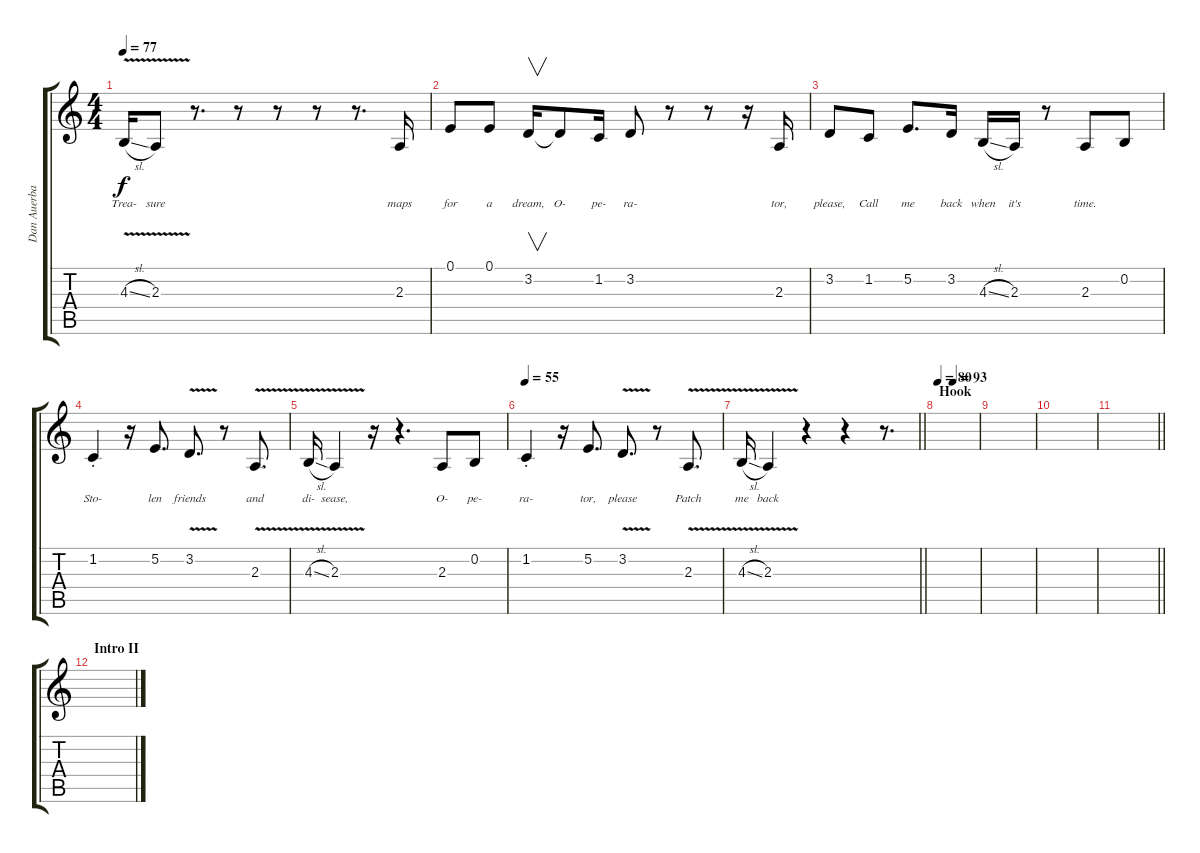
\track ("Dan Auerbach [Vocals]" "Dan Auerba") {instrument clarinet}
\staff {score tabs}
\tuning (E4 B3 G3 D3 A2 E2) {hide}
\ts (4 4)
\tempo 77
\clef g2
\ks c
4.3{v sl}.16{lyrics (0 "Trea-") lyrics (1 "") lyrics (2 "") lyrics (3 "") lyrics (4 "") dy f} 2.3{v}.8{lyrics (0 "sure") lyrics (1 "") lyrics (2 "") lyrics (3 "") lyrics (4 "")} r.8{d} r.8 r.8 r.8 r.8{d} 2.3.16{lyrics (0 "maps") lyrics (1 "") lyrics (2 "") lyrics (3 "") lyrics (4 "")} |
0.1.8{lyrics (0 "for") lyrics (1 "") lyrics (2 "") lyrics (3 "") lyrics (4 "")} 0.1.8{lyrics (0 "a") lyrics (1 "") lyrics (2 "") lyrics (3 "") lyrics (4 "")} 3.2.16{v lyrics (0 "dream,") lyrics (1 "") lyrics (2 "") lyrics (3 "") lyrics (4 "")} 3.2{t}.8{lyrics (0 "O-") lyrics (1 "") lyrics (2 "") lyrics (3 "") lyrics (4 "")} 1.2.16{lyrics (0 "pe-") lyrics (1 "") lyrics (2 "") lyrics (3 "") lyrics (4 "")} 3.2.8{lyrics (0 "ra-") lyrics (1 "") lyrics (2 "") lyrics (3 "") lyrics (4 "")} r.8 r.8 r.16 2.3.16{lyrics (0 "tor,") lyrics (1 "") lyrics (2 "") lyrics (3 "") lyrics (4 "")} |
3.2.8{lyrics (0 "please,") lyrics (1 "") lyrics (2 "") lyrics (3 "") lyrics (4 "")} 1.2.8{lyrics (0 "Call") lyrics (1 "") lyrics (2 "") lyrics (3 "") lyrics (4 "")} 5.2.8{d lyrics (0 "me") lyrics (1 "") lyrics (2 "") lyrics (3 "") lyrics (4 "")} 3.2.16{lyrics (0 "back") lyrics (1 "") lyrics (2 "") lyrics (3 "") lyrics (4 "")} 4.3{sl}.16{lyrics (0 "when") lyrics (1 "") lyrics (2 "") lyrics (3 "") lyrics (4 "")} 2.3.16{lyrics (0 "it's") lyrics (1 "") lyrics (2 "") lyrics (3 "") lyrics (4 "")} r.8 2.3.8{lyrics (0 "time.") lyrics (1 "") lyrics (2 "") lyrics (3 "") lyrics (4 "")} 0.2.8{lyrics (0 "") lyrics (1 "") lyrics (2 "") lyrics (3 "") lyrics (4 "")} |
1.2{st}.4{lyrics (0 "Sto-") lyrics (1 "") lyrics (2 "") lyrics (3 "") lyrics (4 "")} r.16 5.2.8{d lyrics (0 "len") lyrics (1 "") lyrics (2 "") lyrics (3 "") lyrics (4 "")} 3.2{v}.8{d lyrics (0 "friends") lyrics (1 "") lyrics (2 "") lyrics (3 "") lyrics (4 "")} r.8 2.3{v}.8{d lyrics (0 "and") lyrics (1 "") lyrics (2 "") lyrics (3 "") lyrics (4 "")} |
4.3{v sl}.16{lyrics (0 "di-") lyrics (1 "") lyrics (2 "") lyrics (3 "") lyrics (4 "")} 2.3{v}.4{lyrics (0 "sease,") lyrics (1 "") lyrics (2 "") lyrics (3 "") lyrics (4 "")} r.16 r.4{d} 2.3.8{lyrics (0 "O-") lyrics (1 "") lyrics (2 "") lyrics (3 "") lyrics (4 "")} 0.2.8{lyrics (0 "pe-") lyrics (1 "") lyrics (2 "") lyrics (3 "") lyrics (4 "")} |
\tempo 55
1.2{st}.4{lyrics (0 "ra-") lyrics (1 "") lyrics (2 "") lyrics (3 "") lyrics (4 "")} r.16 5.2.8{d lyrics (0 "tor,") lyrics (1 "") lyrics (2 "") lyrics (3 "") lyrics (4 "")} 3.2{v}.8{d lyrics (0 "please") lyrics (1 "") lyrics (2 "") lyrics (3 "") lyrics (4 "")} r.8 2.3{v}.8{d lyrics (0 "Patch") lyrics (1 "") lyrics (2 "") lyrics (3 "") lyrics (4 "")} |
\barLineRight lightlight
4.3{v sl}.16{lyrics (0 "me") lyrics (1 "") lyrics (2 "") lyrics (3 "") lyrics (4 "")} 2.3{v}.4{lyrics (0 "back") lyrics (1 "") lyrics (2 "") lyrics (3 "") lyrics (4 "")} r.4 r.4 r.8{d} |
\section ("" "Hook")
\tempo 80
\tempo (93 0.375)
|
|
|
\barLineRight lightlight
|
\section ("" "Intro II")
